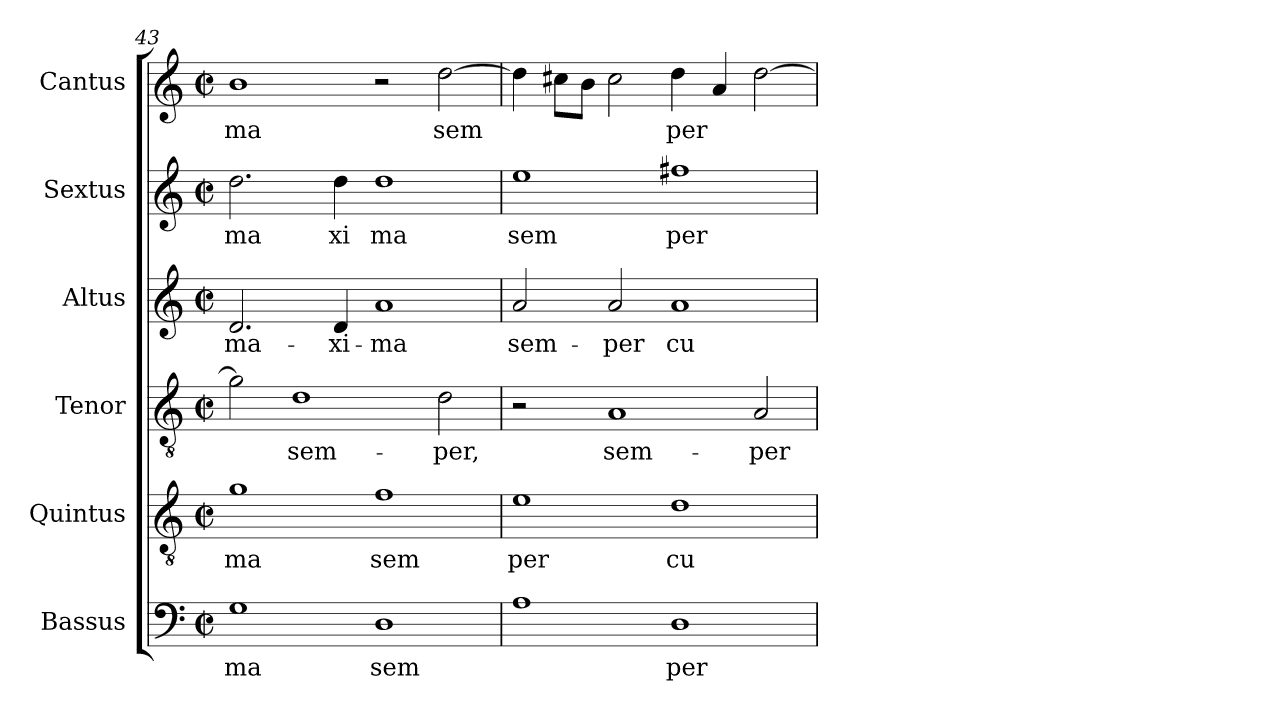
**kern	**text	**kern	**text	**kern	**text	**kern	**text	**kern	**text	**kern	**text
*part6	*part6	*part5	*part5	*part4	*part4	*part3	*part3	*part2	*part2	*part1	*part1
*staff6	*staff6	*staff5	*staff5	*staff4	*staff4	*staff3	*staff3	*staff2	*staff2	*staff1	*staff1
*I"Bassus	*	*I"Quintus	*	*I"Tenor	*	*I"Altus	*	*I"Sextus	*	*I"Cantus	*
*clefF4	*	*clefGv2	*	*clefGv2	*	*clefG2	*	*clefG2	*	*clefG2	*
*M2/2	*	*M2/2	*	*M2/2	*	*M2/2	*	*M2/2	*	*M2/2	*
*met(c|)	*	*met(c|)	*	*met(c|)	*	*met(c|)	*	*met(c|)	*	*met(c|)	*
=43	=43	=43	=43	=43	=43	=43	=43	=43	=43	=43	=43
!	!LO:LY:b:cj	!	!LO:LY:b:cj	!	!	!	!LO:LY:b:cj	!	!LO:LY:b:cj	!	!LO:LY:b:cj
1G	ma	1g	ma	2g\]	.	2.d/	ma-	2.dd\	ma	1b	ma
!	!	!	!	!	!LO:LY:b:cj	!	!	!	!	!	!
.	.	.	.	1d	sem-	.	.	.	.	.	.
!	!	!	!	!	!	!	!LO:LY:b:cj	!	!LO:LY:b:cj	!	!
.	.	.	.	.	.	4d/	-xi-	4dd\	xi	.	.
!	!LO:LY:b	!	!LO:LY:b:cj	!	!	!	!LO:LY:b:cj	!	!LO:LY:b:cj	!	!
1D	sem	1f	sem	.	.	1a	-ma	1dd	ma	2r	.
!	!	!	!	!	!LO:LY:b:cj	!	!	!	!	!	!LO:LY:b
.	.	.	.	2d\	-per,	.	.	.	.	[>2dd\	sem
=44	=44	=44	=44	=44	=44	=44	=44	=44	=44	=44	=44
!	!	!	!LO:LY:b:cj	!	!	!	!LO:LY:b:cj	!	!LO:LY:b:cj	!	!
1A	.	1e	per	2r	.	2a/	sem-	1ee	sem	4dd\]	.
.	.	.	.	.	.	.	.	.	.	8cc#\L	.
.	.	.	.	.	.	.	.	.	.	8b\J	.
!	!	!	!	!	!LO:LY:b:cj	!	!LO:LY:b:cj	!	!	!	!
.	.	.	.	1A	sem-	2a/	-per	.	.	2cc#\	.
!	!LO:LY:b:cj	!	!LO:LY:b:cj	!	!	!	!LO:LY:b:cj	!	!LO:LY:b:cj	!	!LO:LY:b
1D	per	1d	cu	.	.	1a	cu-	1ff#X	per	4dd\	per
.	.	.	.	.	.	.	.	.	.	4a/	.
!	!	!	!	!	!LO:LY:b:cj	!	!	!	!	!	!
.	.	.	.	2A/	-per	.	.	.	.	[>2dd\	.
=	=	=	=	=	=	=	=	=	=	=	=
*-	*-	*-	*-	*-	*-	*-	*-	*-	*-	*-	*-
